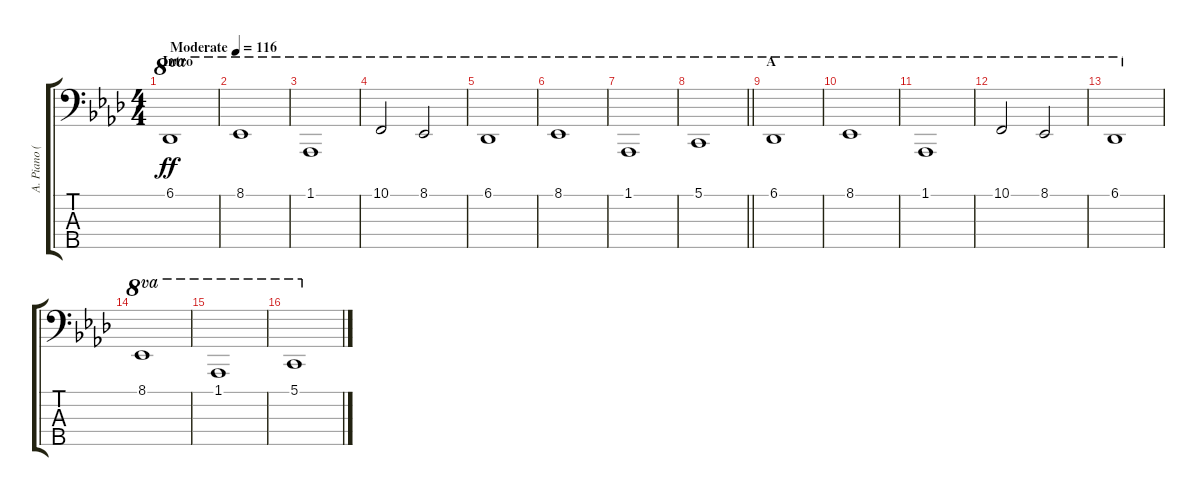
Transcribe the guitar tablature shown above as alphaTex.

\track ("A. Piano (Left Hand)" "A. Piano (") {instrument acousticgrandpiano}
\staff {score tabs}
\tuning (G2 D2 A1 E1 B0) {hide}
\ts (4 4)
\section ("" "Intro")
\tempo (116 "Moderate")
\clef f4
\ks ab
6.1.1{ot 8va dy ff instrument acousticgrandpiano} |
8.1.1{ot 8va} |
1.1.1{ot 8va} |
10.1.2{ot 8va} 8.1.2{ot 8va} |
6.1.1{ot 8va} |
8.1.1{ot 8va} |
1.1.1{ot 8va} |
\barLineRight lightlight
5.1.1{ot 8va} |
\section ("" "A")
6.1.1{ot 8va} |
8.1.1{ot 8va} |
1.1.1{ot 8va} |
10.1.2{ot 8va} 8.1.2{ot 8va} |
6.1.1{ot 8va} |
8.1.1{ot 8va} |
1.1.1{ot 8va} |
5.1.1{ot 8va}
